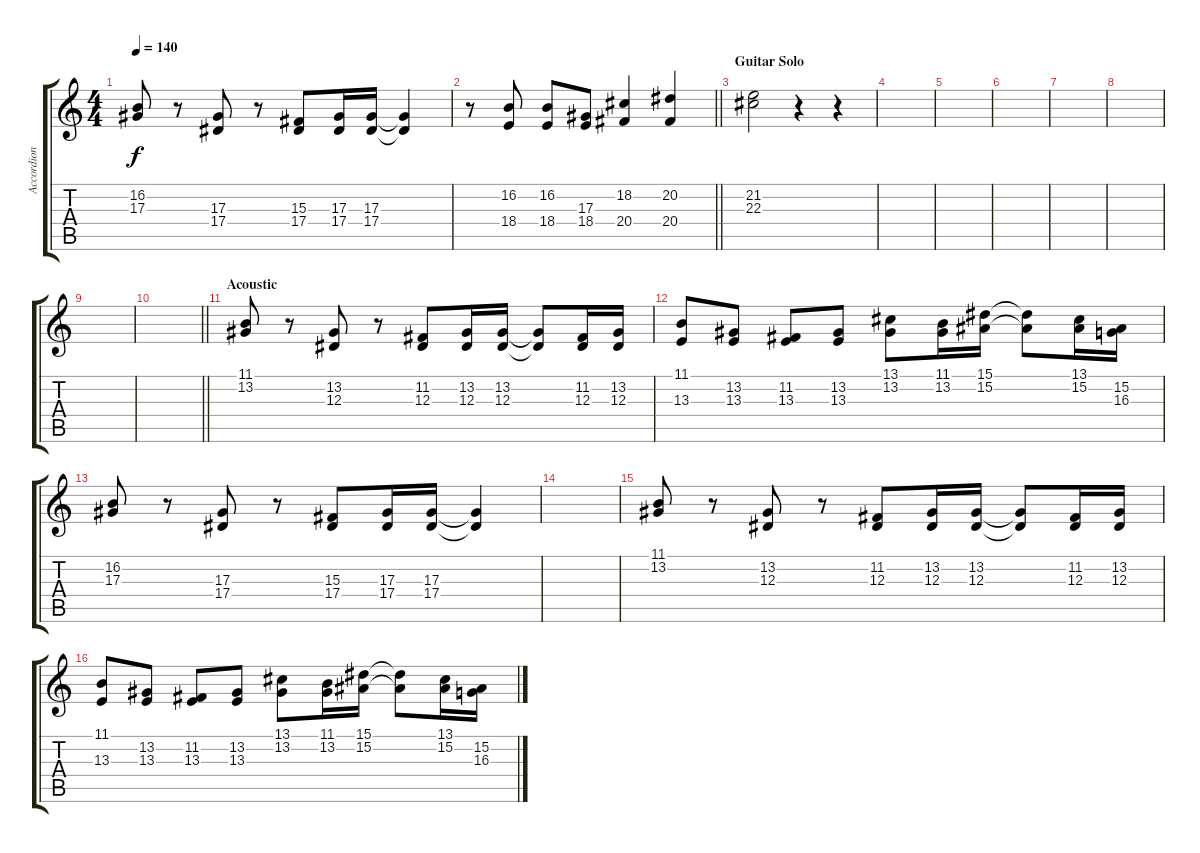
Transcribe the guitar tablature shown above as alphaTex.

\track ("Accordion" "Accordion") {instrument accordion}
\staff {score tabs}
\tuning (C4 G3 Eb3 Bb2 F2 C2) {hide}
\ts (4 4)
\tempo 140
\clef g2
\ks c
(16.2 17.3).8{dy f} r.8 (17.3 17.4).8 r.8 (15.3 17.4).8 (17.3 17.4).16 (17.3 17.4).16 (17.3{t} 17.4{t}).4 |
\barLineRight lightlight
r.8 (16.2 18.4).8 (16.2 18.4).8 (17.3 18.4).8 (18.2 20.4).4 (20.2 20.4).4 |
\section ("" "Guitar Solo")
(21.2 22.3).2 r.4 r.4 |
|
|
|
|
|
|
\barLineRight lightlight
|
\section ("" "Acoustic")
(11.1 13.2).8 r.8 (13.2 12.3).8 r.8 (11.2 12.3).8 (13.2 12.3).16 (13.2 12.3).16 (13.2{t} 12.3{t}).8 (11.2 12.3).16 (13.2 12.3).16 |
(11.1 13.3).8 (13.2 13.3).8 (11.2 13.3).8 (13.2 13.3).8 (13.1 13.2).8 (11.1 13.2).16 (15.1 15.2).16 (15.1{t} 15.2{t}).8 (13.1 15.2).16 (15.2 16.3).16 |
(16.2 17.3).8 r.8 (17.3 17.4).8 r.8 (15.3 17.4).8 (17.3 17.4).16 (17.3 17.4).16 (17.3{t} 17.4{t}).4 |
|
(11.1 13.2).8 r.8 (13.2 12.3).8 r.8 (11.2 12.3).8 (13.2 12.3).16 (13.2 12.3).16 (13.2{t} 12.3{t}).8 (11.2 12.3).16 (13.2 12.3).16 |
(11.1 13.3).8 (13.2 13.3).8 (11.2 13.3).8 (13.2 13.3).8 (13.1 13.2).8 (11.1 13.2).16 (15.1 15.2).16 (15.1{t} 15.2{t}).8 (13.1 15.2).16 (15.2 16.3).16
